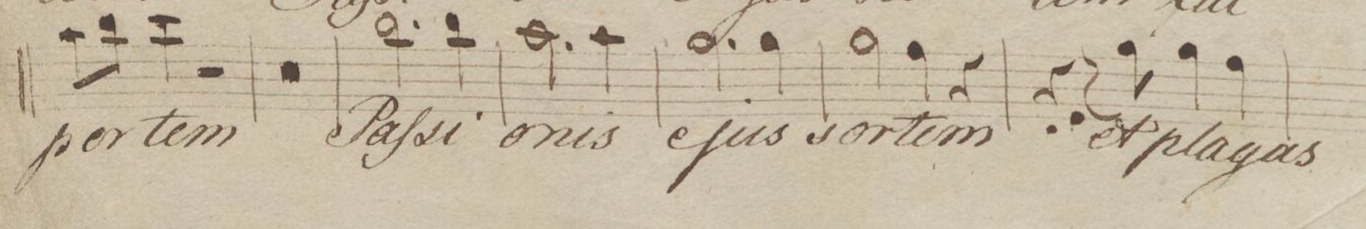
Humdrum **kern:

**kern	**text
*I"Alt.	*
*clefC3	*
*k[f#]	*
*met(c)	*
*M4/4	*
8b\L	por-
8cc\J	.
4dd\	-tem
2r	.
=127	=127
0r	.
=128	=128
=129	=129
2.cc\	Paſ-
4cc\	-si-
=130	=130
2.b\	-o-
4b\	-nis
=131	=131
2.a\	e-
4a\	-jus
=132	=132
2a\	sor-
4g\	-tem
4r	.
=133	=133
4r	.
8r	.
8a\	et
4a\	pla-
4g\	-gas
=134	=134
*-	*-
